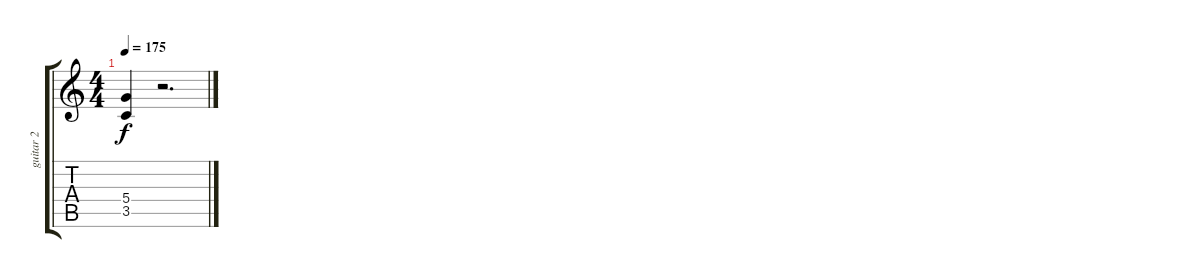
\track ("guitar 2" "guitar 2") {instrument distortionguitar}
\staff {score tabs}
\tuning (E4 B3 G3 D3 A2 E2) {hide}
\ts (4 4)
\tempo 175
\clef g2
\ks c
(5.4 3.5).4{dy f} r.2{d}
